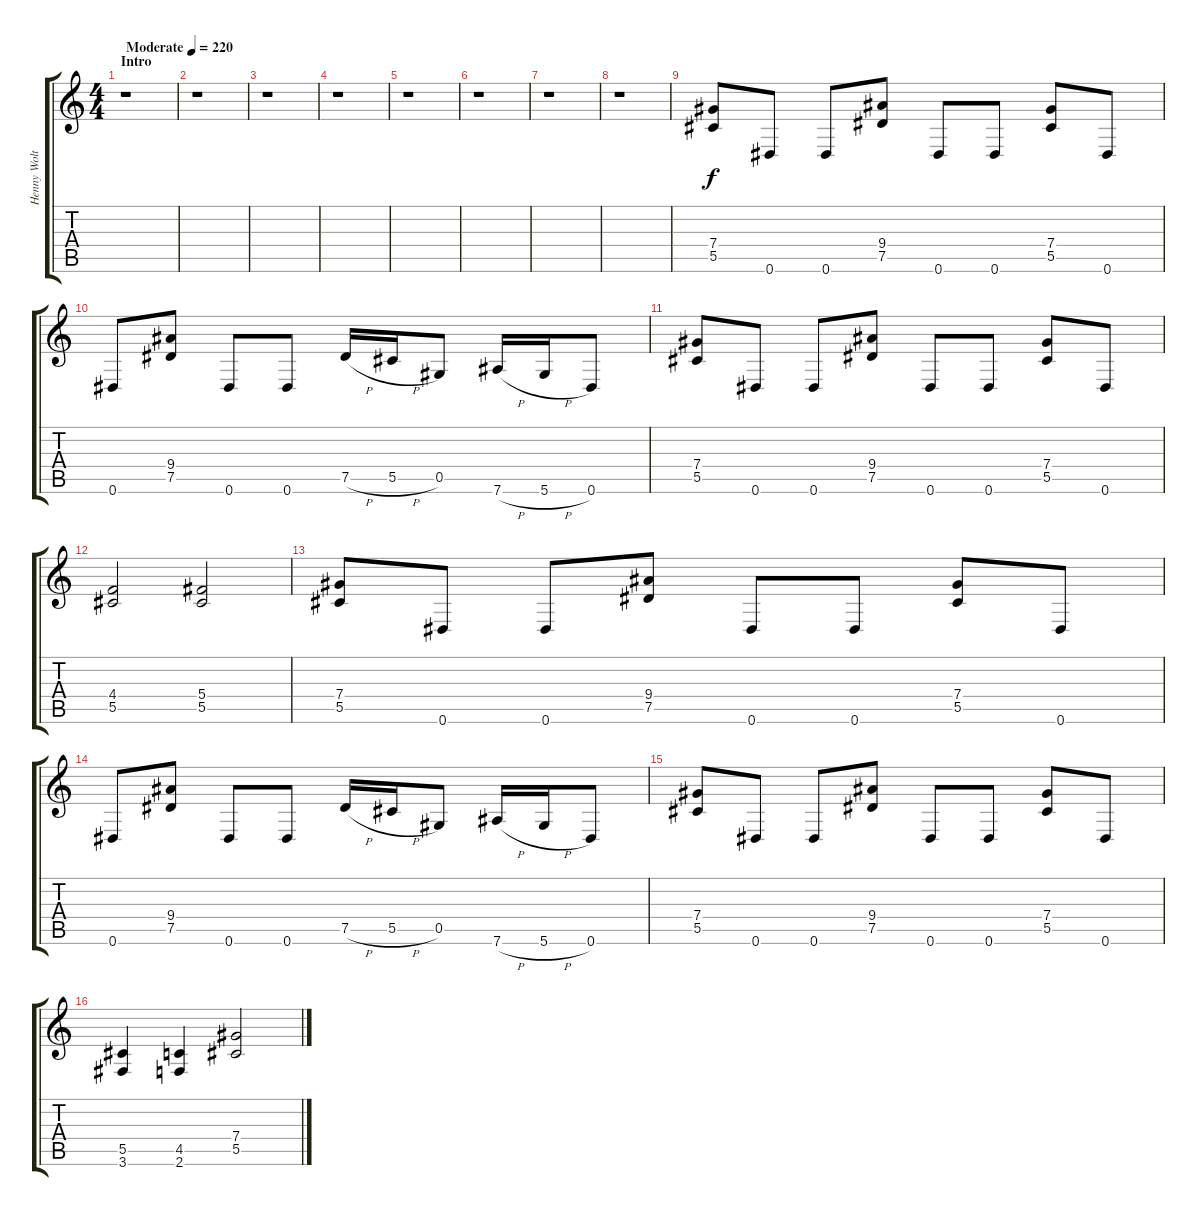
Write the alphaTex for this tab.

\track ("Henny Wolter" "Henny Wolt") {instrument distortionguitar}
\staff {score tabs}
\tuning (Eb4 Bb3 Gb3 Db3 Ab2 Eb2) {hide}
\ts (4 4)
\section ("" "Intro")
\tempo (220 "Moderate")
\clef g2
\ks c
r.1{dy f instrument distortionguitar} |
r.1 |
r.1 |
r.1 |
r.1 |
r.1 |
r.1 |
r.1 |
(7.4 5.5).8 0.6.8 0.6.8 (9.4 7.5).8 0.6.8 0.6.8 (7.4 5.5).8 0.6.8 |
0.6.8 (9.4 7.5).8 0.6.8 0.6.8 7.5{h}.16 5.5{h}.16 0.5.8 7.6{h}.16 5.6{h}.16 0.6.8 |
(7.4 5.5).8 0.6.8 0.6.8 (9.4 7.5).8 0.6.8 0.6.8 (7.4 5.5).8 0.6.8 |
(4.4 5.5).2 (5.4 5.5).2 |
(7.4 5.5).8 0.6.8 0.6.8 (9.4 7.5).8 0.6.8 0.6.8 (7.4 5.5).8 0.6.8 |
0.6.8 (9.4 7.5).8 0.6.8 0.6.8 7.5{h}.16 5.5{h}.16 0.5.8 7.6{h}.16 5.6{h}.16 0.6.8 |
(7.4 5.5).8 0.6.8 0.6.8 (9.4 7.5).8 0.6.8 0.6.8 (7.4 5.5).8 0.6.8 |
(5.5 3.6).4 (4.5 2.6).4 (7.4 5.5).2
